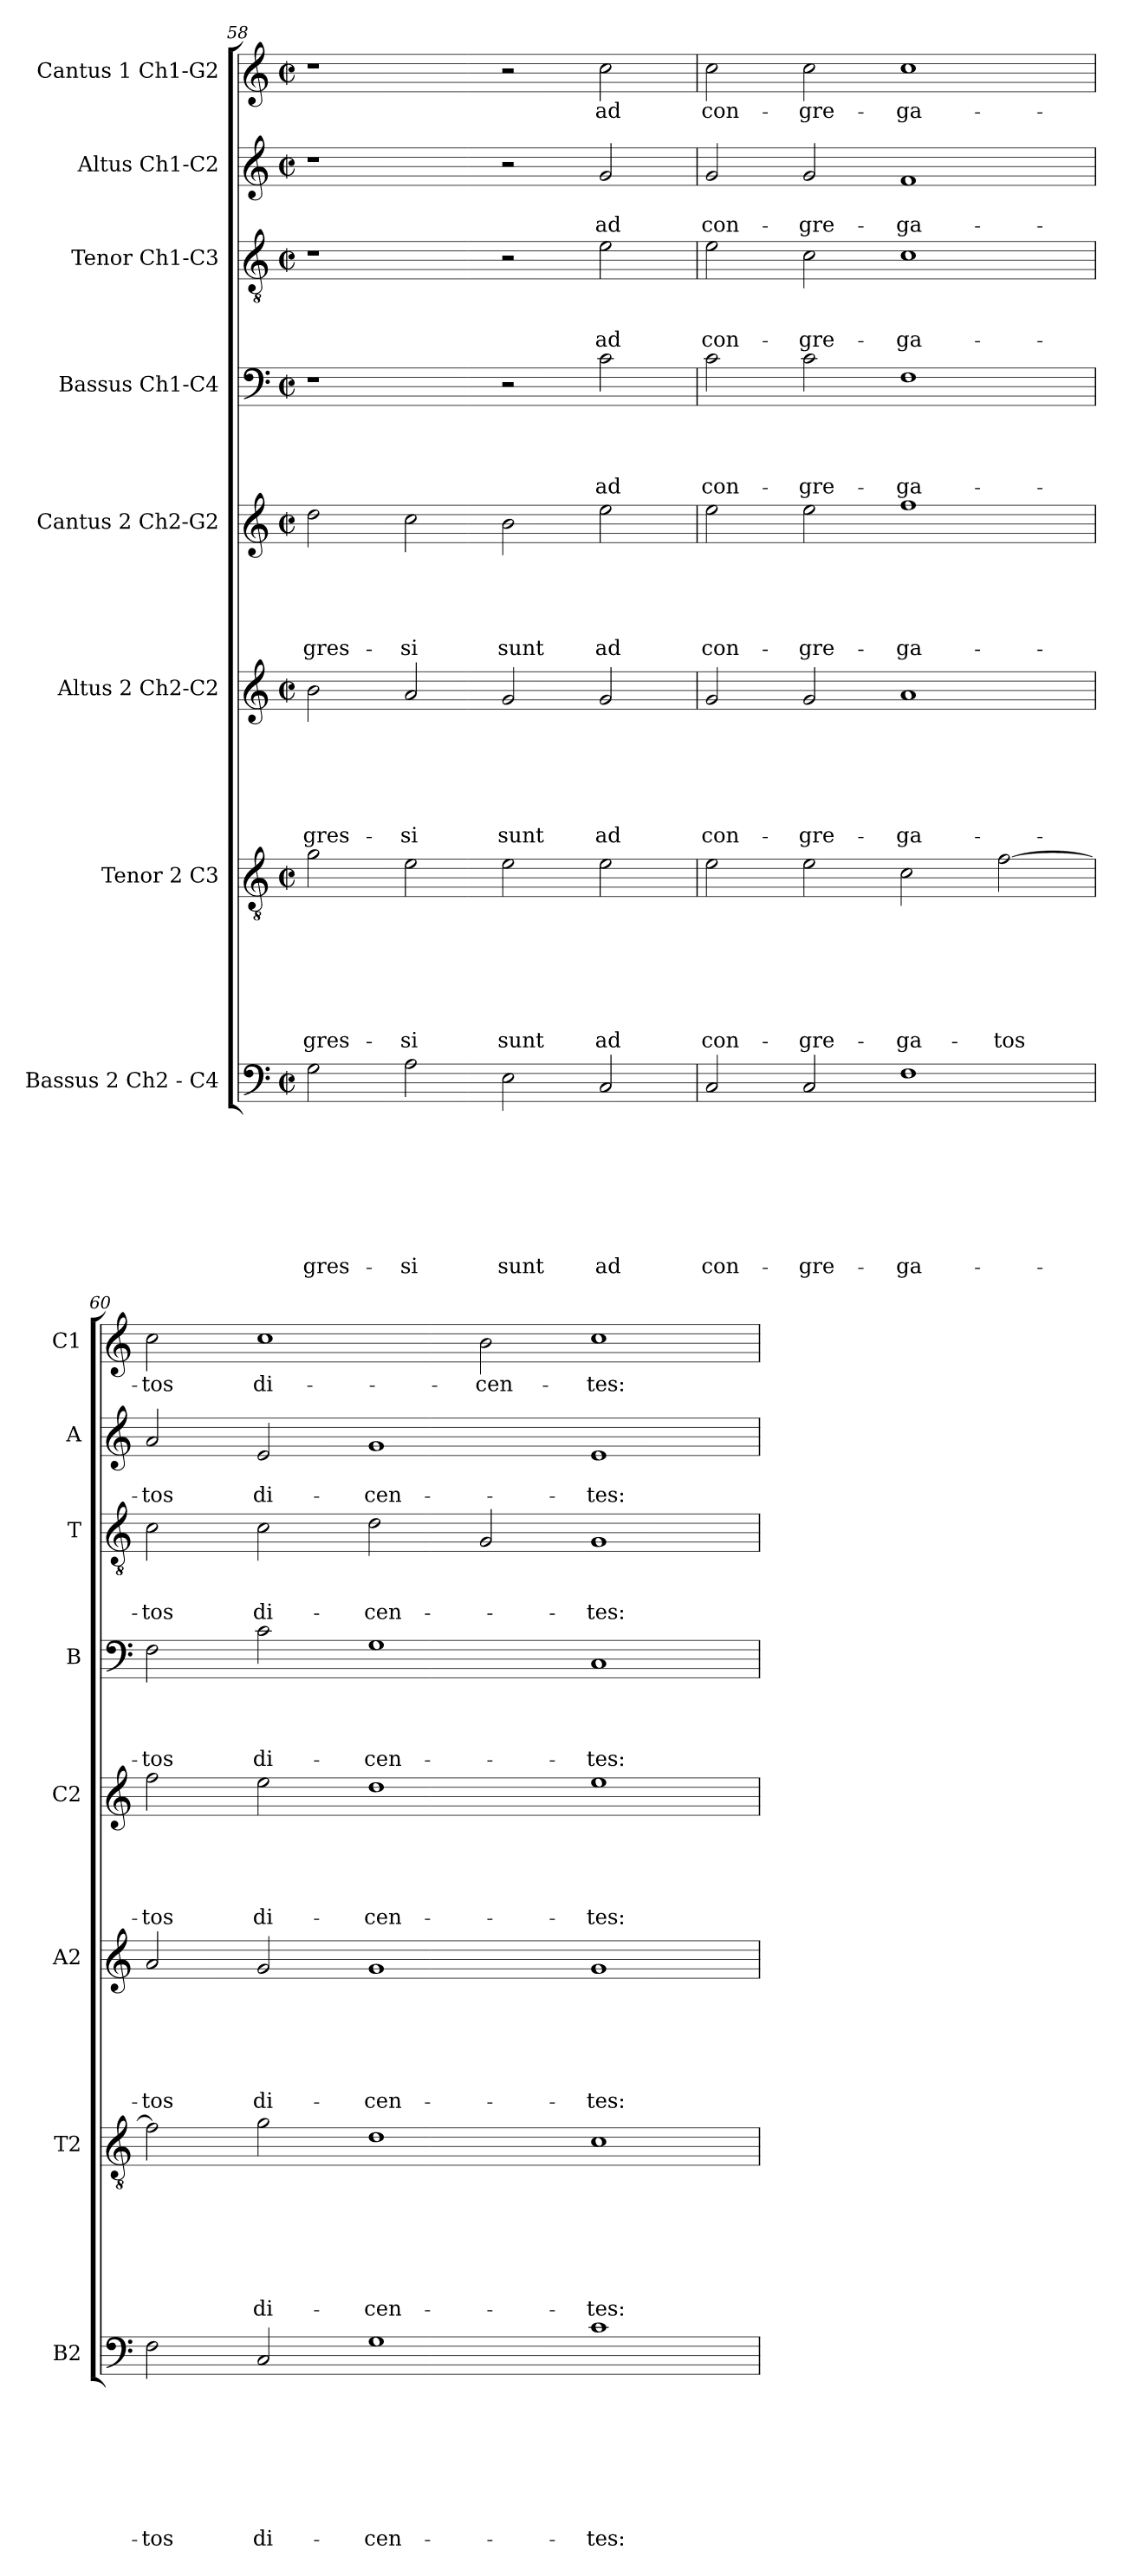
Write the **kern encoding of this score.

**kern	**text	**text	**text	**text	**text	**text	**text	**text	**kern	**text	**text	**text	**text	**text	**text	**text	**kern	**text	**text	**text	**text	**text	**text	**kern	**text	**text	**text	**text	**text	**kern	**text	**text	**text	**text	**kern	**text	**text	**text	**kern	**text	**text	**kern	**text
*part8	*part8	*part8	*part8	*part8	*part8	*part8	*part8	*part8	*part7	*part7	*part7	*part7	*part7	*part7	*part7	*part7	*part6	*part6	*part6	*part6	*part6	*part6	*part6	*part5	*part5	*part5	*part5	*part5	*part5	*part4	*part4	*part4	*part4	*part4	*part3	*part3	*part3	*part3	*part2	*part2	*part2	*part1	*part1
*staff8	*staff8	*staff8	*staff8	*staff8	*staff8	*staff8	*staff8	*staff8	*staff7	*staff7	*staff7	*staff7	*staff7	*staff7	*staff7	*staff7	*staff6	*staff6	*staff6	*staff6	*staff6	*staff6	*staff6	*staff5	*staff5	*staff5	*staff5	*staff5	*staff5	*staff4	*staff4	*staff4	*staff4	*staff4	*staff3	*staff3	*staff3	*staff3	*staff2	*staff2	*staff2	*staff1	*staff1
*I"Bassus 2  Ch2 - C4	*	*	*	*	*	*	*	*	*I"Tenor 2 C3	*	*	*	*	*	*	*	*I"Altus 2 Ch2-C2	*	*	*	*	*	*	*I"Cantus 2 Ch2-G2	*	*	*	*	*	*I"Bassus  Ch1-C4	*	*	*	*	*I"Tenor Ch1-C3	*	*	*	*I"Altus  Ch1-C2	*	*	*I"Cantus 1 Ch1-G2	*
*I'B2	*	*	*	*	*	*	*	*	*I'T2	*	*	*	*	*	*	*	*I'A2	*	*	*	*	*	*	*I'C2	*	*	*	*	*	*I'B	*	*	*	*	*I'T	*	*	*	*I'A	*	*	*I'C1	*
!!LO:PB:g=z
*clefF4	*	*	*	*	*	*	*	*	*clefGv2	*	*	*	*	*	*	*	*clefG2	*	*	*	*	*	*	*clefG2	*	*	*	*	*	*clefF4	*	*	*	*	*clefGv2	*	*	*	*clefG2	*	*	*clefG2	*
*k[]	*	*	*	*	*	*	*	*	*k[]	*	*	*	*	*	*	*	*k[]	*	*	*	*	*	*	*k[]	*	*	*	*	*	*k[]	*	*	*	*	*k[]	*	*	*	*k[]	*	*	*k[]	*
*C:	*	*	*	*	*	*	*	*	*C:	*	*	*	*	*	*	*	*C:	*	*	*	*	*	*	*C:	*	*	*	*	*	*C:	*	*	*	*	*C:	*	*	*	*C:	*	*	*C:	*
*M2/2	*	*	*	*	*	*	*	*	*M2/2	*	*	*	*	*	*	*	*M2/2	*	*	*	*	*	*	*M2/2	*	*	*	*	*	*M2/2	*	*	*	*	*M2/2	*	*	*	*M2/2	*	*	*M2/2	*
*met(c|)	*	*	*	*	*	*	*	*	*met(c|)	*	*	*	*	*	*	*	*met(c|)	*	*	*	*	*	*	*met(c|)	*	*	*	*	*	*met(c|)	*	*	*	*	*met(c|)	*	*	*	*met(c|)	*	*	*met(c|)	*
=58	=58	=58	=58	=58	=58	=58	=58	=58	=58	=58	=58	=58	=58	=58	=58	=58	=58	=58	=58	=58	=58	=58	=58	=58	=58	=58	=58	=58	=58	=58	=58	=58	=58	=58	=58	=58	=58	=58	=58	=58	=58	=58	=58
!	!	!	!	!	!	!	!	!LO:LY:b	!	!	!	!	!	!	!	!LO:LY:b	!	!	!	!	!	!	!LO:LY:b	!	!	!	!	!	!LO:LY:b	!	!	!	!	!	!	!	!	!	!	!	!	!	!
2G\	.	.	.	.	.	.	.	-gres-	2g\	.	.	.	.	.	.	-gres-	2b\	.	.	.	.	.	-gres-	2dd\	.	.	.	.	-gres-	1r	.	.	.	.	1r	.	.	.	1r	.	.	1r	.
!	!	!	!	!	!	!	!	!LO:LY:b	!	!	!	!	!	!	!	!LO:LY:b	!	!	!	!	!	!	!LO:LY:b	!	!	!	!	!	!LO:LY:b	!	!	!	!	!	!	!	!	!	!	!	!	!	!
2A\	.	.	.	.	.	.	.	-si	2e\	.	.	.	.	.	.	-si	2a/	.	.	.	.	.	-si	2cc\	.	.	.	.	-si	.	.	.	.	.	.	.	.	.	.	.	.	.	.
!	!	!	!	!	!	!	!	!LO:LY:b	!	!	!	!	!	!	!	!LO:LY:b	!	!	!	!	!	!	!LO:LY:b	!	!	!	!	!	!LO:LY:b	!	!	!	!	!	!	!	!	!	!	!	!	!	!
2E\	.	.	.	.	.	.	.	sunt	2e\	.	.	.	.	.	.	sunt	2g/	.	.	.	.	.	sunt	2b\	.	.	.	.	sunt	2r	.	.	.	.	2r	.	.	.	2r	.	.	2r	.
!	!	!	!	!	!	!	!	!LO:LY:b	!	!	!	!	!	!	!	!LO:LY:b	!	!	!	!	!	!	!LO:LY:b	!	!	!	!	!	!LO:LY:b	!	!	!	!	!LO:LY:b	!	!	!	!LO:LY:b	!	!	!LO:LY:b	!	!LO:LY:b
2C/	.	.	.	.	.	.	.	ad	2e\	.	.	.	.	.	.	ad	2g/	.	.	.	.	.	ad	2ee\	.	.	.	.	ad	2c\	.	.	.	ad	2e\	.	.	ad	2g/	.	ad	2cc\	ad
=59	=59	=59	=59	=59	=59	=59	=59	=59	=59	=59	=59	=59	=59	=59	=59	=59	=59	=59	=59	=59	=59	=59	=59	=59	=59	=59	=59	=59	=59	=59	=59	=59	=59	=59	=59	=59	=59	=59	=59	=59	=59	=59	=59
!	!	!	!	!	!	!	!	!LO:LY:b	!	!	!	!	!	!	!	!LO:LY:b	!	!	!	!	!	!	!LO:LY:b	!	!	!	!	!	!LO:LY:b	!	!	!	!	!LO:LY:b	!	!	!	!LO:LY:b	!	!	!LO:LY:b	!	!LO:LY:b
2C/	.	.	.	.	.	.	.	con-	2e\	.	.	.	.	.	.	con-	2g/	.	.	.	.	.	con-	2ee\	.	.	.	.	con-	2c\	.	.	.	con-	2e\	.	.	con-	2g/	.	con-	2cc\	con-
!	!	!	!	!	!	!	!	!LO:LY:b	!	!	!	!	!	!	!	!LO:LY:b	!	!	!	!	!	!	!LO:LY:b	!	!	!	!	!	!LO:LY:b	!	!	!	!	!LO:LY:b	!	!	!	!LO:LY:b	!	!	!LO:LY:b	!	!LO:LY:b
2C/	.	.	.	.	.	.	.	-gre-	2e\	.	.	.	.	.	.	-gre-	2g/	.	.	.	.	.	-gre-	2ee\	.	.	.	.	-gre-	2c\	.	.	.	-gre-	2c\	.	.	-gre-	2g/	.	-gre-	2cc\	-gre-
!	!	!	!	!	!	!	!	!LO:LY:b	!	!	!	!	!	!	!	!LO:LY:b	!	!	!	!	!	!	!LO:LY:b	!	!	!	!	!	!LO:LY:b	!	!	!	!	!LO:LY:b	!	!	!	!LO:LY:b	!	!	!LO:LY:b	!	!LO:LY:b
1F	.	.	.	.	.	.	.	-ga-	2c\	.	.	.	.	.	.	-ga-	1a	.	.	.	.	.	-ga-	1ff	.	.	.	.	-ga-	1F	.	.	.	-ga-	1c	.	.	-ga-	1f	.	-ga-	1cc	-ga-
!	!	!	!	!	!	!	!	!	!	!	!	!	!	!	!	!LO:LY:b	!	!	!	!	!	!	!	!	!	!	!	!	!	!	!	!	!	!	!	!	!	!	!	!	!	!	!
.	.	.	.	.	.	.	.	.	[2f\	.	.	.	.	.	.	-tos	.	.	.	.	.	.	.	.	.	.	.	.	.	.	.	.	.	.	.	.	.	.	.	.	.	.	.
=60	=60	=60	=60	=60	=60	=60	=60	=60	=60	=60	=60	=60	=60	=60	=60	=60	=60	=60	=60	=60	=60	=60	=60	=60	=60	=60	=60	=60	=60	=60	=60	=60	=60	=60	=60	=60	=60	=60	=60	=60	=60	=60	=60
!	!	!	!	!	!	!	!	!LO:LY:b	!	!	!	!	!	!	!	!	!	!	!	!	!	!	!LO:LY:b	!	!	!	!	!	!LO:LY:b	!	!	!	!	!LO:LY:b	!	!	!	!LO:LY:b	!	!	!LO:LY:b	!	!LO:LY:b
2F\	.	.	.	.	.	.	.	-tos	2f\]	.	.	.	.	.	.	.	2a/	.	.	.	.	.	-tos	2ff\	.	.	.	.	-tos	2F\	.	.	.	-tos	2c\	.	.	-tos	2a/	.	-tos	2cc\	-tos
!	!	!	!	!	!	!	!	!LO:LY:b	!	!	!	!	!	!	!	!LO:LY:b	!	!	!	!	!	!	!LO:LY:b	!	!	!	!	!	!LO:LY:b	!	!	!	!	!LO:LY:b	!	!	!	!LO:LY:b	!	!	!LO:LY:b	!	!LO:LY:b
2C/	.	.	.	.	.	.	.	di-	2g\	.	.	.	.	.	.	di-	2g/	.	.	.	.	.	di-	2ee\	.	.	.	.	di-	2c\	.	.	.	di-	2c\	.	.	di-	2e/	.	di-	1cc	di-
!	!	!	!	!	!	!	!	!LO:LY:b	!	!	!	!	!	!	!	!LO:LY:b	!	!	!	!	!	!	!LO:LY:b	!	!	!	!	!	!LO:LY:b	!	!	!	!	!LO:LY:b	!	!	!	!LO:LY:b	!	!	!LO:LY:b	!	!
1G	.	.	.	.	.	.	.	-cen-	1d	.	.	.	.	.	.	-cen-	1g	.	.	.	.	.	-cen-	1dd	.	.	.	.	-cen-	1G	.	.	.	-cen-	2d\	.	.	-cen-	1g	.	-cen-	.	.
!	!	!	!	!	!	!	!	!	!	!	!	!	!	!	!	!	!	!	!	!	!	!	!	!	!	!	!	!	!	!	!	!	!	!	!	!	!	!	!	!	!	!	!LO:LY:b
.	.	.	.	.	.	.	.	.	.	.	.	.	.	.	.	.	.	.	.	.	.	.	.	.	.	.	.	.	.	.	.	.	.	.	2G/	.	.	.	.	.	.	2b\	-cen-
!	!	!	!	!	!	!	!	!LO:LY:b	!	!	!	!	!	!	!	!LO:LY:b	!	!	!	!	!	!	!LO:LY:b	!	!	!	!	!	!LO:LY:b	!	!	!	!	!LO:LY:b	!	!	!	!LO:LY:b	!	!	!LO:LY:b	!	!LO:LY:b
1c	.	.	.	.	.	.	.	-tes:	1c	.	.	.	.	.	.	-tes:	1g	.	.	.	.	.	-tes:	1ee	.	.	.	.	-tes:	1C	.	.	.	-tes:	1G	.	.	-tes:	1e	.	-tes:	1cc	-tes:
=	=	=	=	=	=	=	=	=	=	=	=	=	=	=	=	=	=	=	=	=	=	=	=	=	=	=	=	=	=	=	=	=	=	=	=	=	=	=	=	=	=	=	=
*-	*-	*-	*-	*-	*-	*-	*-	*-	*-	*-	*-	*-	*-	*-	*-	*-	*-	*-	*-	*-	*-	*-	*-	*-	*-	*-	*-	*-	*-	*-	*-	*-	*-	*-	*-	*-	*-	*-	*-	*-	*-	*-	*-
